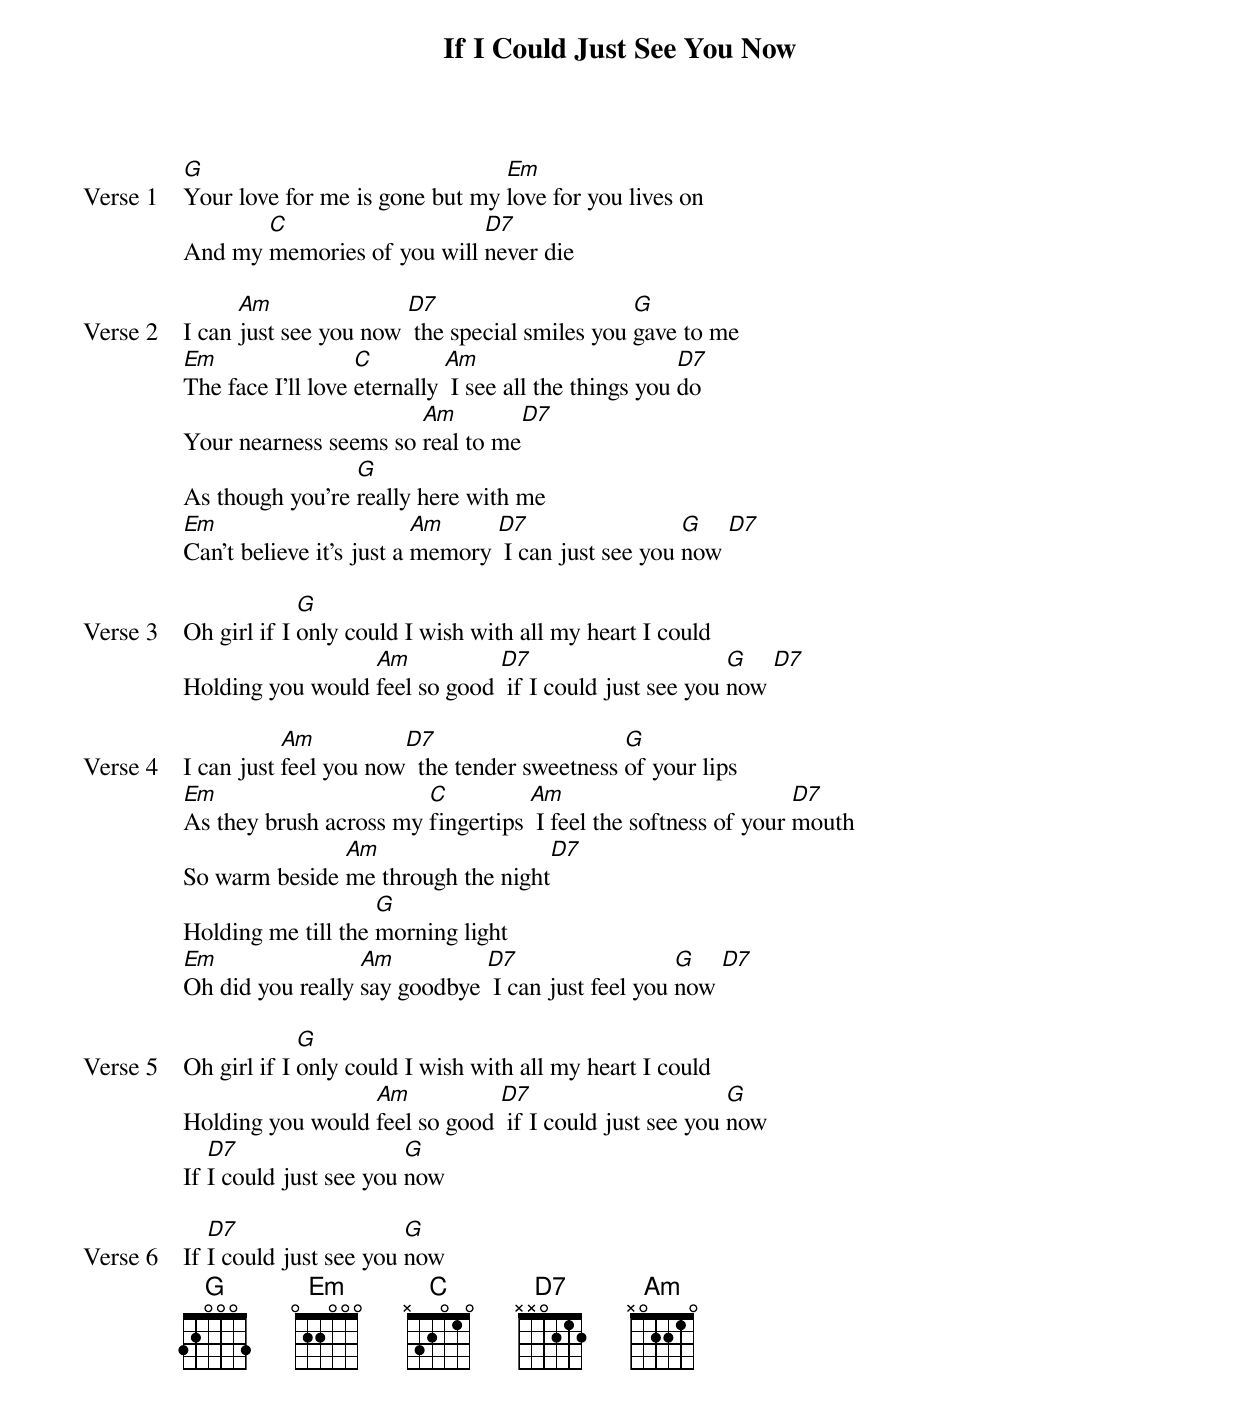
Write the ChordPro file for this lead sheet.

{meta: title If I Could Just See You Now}
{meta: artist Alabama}
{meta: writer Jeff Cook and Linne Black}

{start_of_verse: Verse 1}
[G]Your love for me is gone but my [Em]love for you lives on
And my [C]memories of you will [D7]never die
{end_of_verse}

{start_of_verse: Verse 2}
I can [Am]just see you now [D7] the special smiles you [G]gave to me
[Em]The face I'll love [C]eternally [Am] I see all the things you [D7]do
Your nearness seems so [Am]real to me[D7]
As though you're [G]really here with me
[Em]Can't believe it's just a [Am]memory [D7] I can just see you [G]now [D7]
{end_of_verse}

{start_of_verse: Verse 3}
Oh girl if I [G]only could I wish with all my heart I could
Holding you would [Am]feel so good [D7] if I could just see you [G]now [D7]
{end_of_verse}

{start_of_verse: Verse 4}
I can just [Am]feel you now[D7]  the tender sweetness [G]of your lips
[Em]As they brush across my [C]fingertips [Am] I feel the softness of your [D7]mouth
So warm beside [Am]me through the night[D7]
Holding me till the [G]morning light
[Em]Oh did you really [Am]say goodbye [D7] I can just feel you [G]now [D7]
{end_of_verse}

{start_of_verse: Verse 5}
Oh girl if I [G]only could I wish with all my heart I could
Holding you would [Am]feel so good [D7] if I could just see you [G]now
If [D7]I could just see you [G]now
{end_of_verse}

{start_of_verse: Verse 6}
If [D7]I could just see you [G]now
{end_of_verse}
